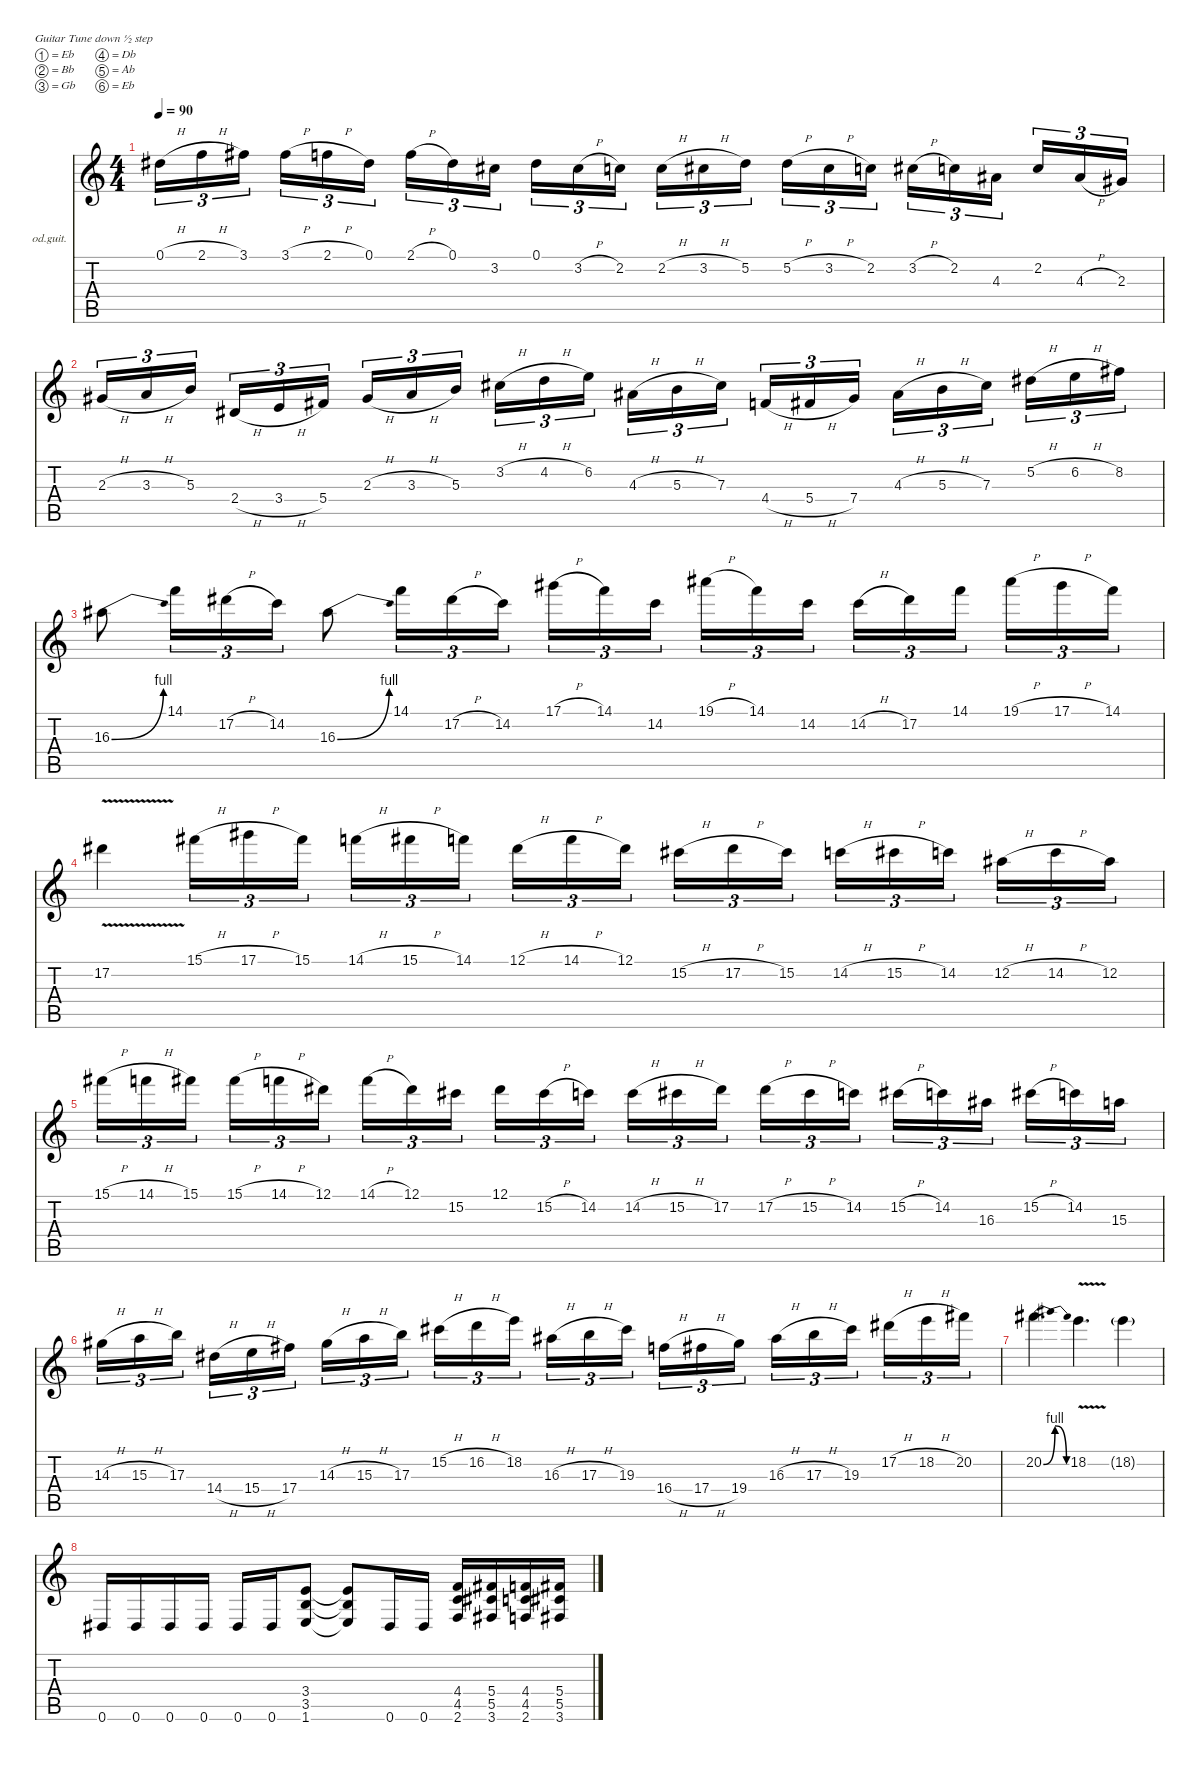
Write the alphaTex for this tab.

\defaultSystemsLayout 4
\hideDynamics
\bracketExtendMode nobrackets
\firstSystemTrackNameOrientation horizontal
\otherSystemsTrackNameOrientation horizontal
\track ("Guitar 1 (Dave Mustaine)" "od.guit.") {instrument overdrivenguitar}
\staff {score tabs}
\tuning (Eb4 Bb3 Gb3 Db3 Ab2 Eb2)
\ts (4 4)
\tempo 90
\clef g2
\ks c
0.1{h acc #}.16{tu (3 2) dy ff beam Down} 2.1{h}.16{tu (3 2) beam Down} 3.1{acc #}.16{tu (3 2) beam Down} 3.1{h acc #}.16{tu (3 2) beam Down} 2.1{h}.16{tu (3 2) beam Down} 0.1{acc #}.16{tu (3 2) beam Down} 2.1{h}.16{tu (3 2) beam Down} 0.1{acc #}.16{tu (3 2) beam Down} 3.2{acc #}.16{tu (3 2) beam Down} 0.1{acc #}.16{tu (3 2) beam Down} 3.2{h acc #}.16{tu (3 2) beam Down} 2.2.16{tu (3 2) beam Down} 2.2{h}.16{tu (3 2) beam Down} 3.2{h acc #}.16{tu (3 2) beam Down} 5.2{acc #}.16{tu (3 2) beam Down} 5.2{h acc #}.16{tu (3 2) beam Down} 3.2{h acc #}.16{tu (3 2) beam Down} 2.2.16{tu (3 2) beam Down} 3.2{h acc #}.16{tu (3 2) beam Down} 2.2.16{tu (3 2) beam Down} 4.3{acc #}.16{tu (3 2) beam Down} 2.2.16{tu (3 2) beam Up} 4.3{h acc #}.16{tu (3 2) beam Up} 2.3{acc #}.16{tu (3 2) beam Up} |
2.3{h acc #}.16{tu (3 2) beam Up} 3.3{h}.16{tu (3 2) beam Up} 5.3.16{tu (3 2) beam Up} 2.4{h acc #}.16{tu (3 2) beam Up} 3.4{h}.16{tu (3 2) beam Up} 5.4{acc #}.16{tu (3 2) beam Up} 2.3{h acc #}.16{tu (3 2) beam Up} 3.3{h}.16{tu (3 2) beam Up} 5.3.16{tu (3 2) beam Up} 3.2{h acc #}.16{tu (3 2) beam Down} 4.2{h}.16{tu (3 2) beam Down} 6.2.16{tu (3 2) beam Down} 4.3{h acc #}.16{tu (3 2) beam Down} 5.3{h}.16{tu (3 2) beam Down} 7.3{acc #}.16{tu (3 2) beam Down} 4.4{h}.16{tu (3 2) beam Up} 5.4{h acc #}.16{tu (3 2) beam Up} 7.4{acc #}.16{tu (3 2) beam Up} 4.3{h acc #}.16{tu (3 2) beam Down} 5.3{h}.16{tu (3 2) beam Down} 7.3{acc #}.16{tu (3 2) beam Down} 5.2{h acc #}.16{tu (3 2) beam Down} 6.2{h}.16{tu (3 2) beam Down} 8.2{acc #}.16{tu (3 2) beam Down} |
16.3{be (bend 0 0 15 4) acc #}.8{beam Down} 14.1.16{tu (3 2) beam Down} 17.2{h acc #}.16{tu (3 2) beam Down} 14.2.16{tu (3 2) beam Down} 16.3{be (bend 0 0 15 4) acc #}.8{beam Down} 14.1.16{tu (3 2) beam Down} 17.2{h acc #}.16{tu (3 2) beam Down} 14.2.16{tu (3 2) beam Down} 17.1{h acc #}.16{tu (3 2) beam Down} 14.1.16{tu (3 2) beam Down} 14.2.16{tu (3 2) beam Down} 19.1{h acc #}.16{tu (3 2) beam Down} 14.1.16{tu (3 2) beam Down} 14.2.16{tu (3 2) beam Down} 14.2{h}.16{tu (3 2) beam Down} 17.2{acc #}.16{tu (3 2) beam Down} 14.1.16{tu (3 2) beam Down} 19.1{h acc #}.16{tu (3 2) beam Down} 17.1{h acc #}.16{tu (3 2) beam Down} 14.1.16{tu (3 2) beam Down} |
17.2{v acc #}.4{beam Down} 15.1{h acc #}.16{tu (3 2) beam Down} 17.1{h acc #}.16{tu (3 2) beam Down} 15.1{acc #}.16{tu (3 2) beam Down} 14.1{h}.16{tu (3 2) beam Down} 15.1{h acc #}.16{tu (3 2) beam Down} 14.1.16{tu (3 2) beam Down} 12.1{h acc #}.16{tu (3 2) beam Down} 14.1{h}.16{tu (3 2) beam Down} 12.1{acc #}.16{tu (3 2) beam Down} 15.2{h acc #}.16{tu (3 2) beam Down} 17.2{h acc #}.16{tu (3 2) beam Down} 15.2{acc #}.16{tu (3 2) beam Down} 14.2{h}.16{tu (3 2) beam Down} 15.2{h acc #}.16{tu (3 2) beam Down} 14.2.16{tu (3 2) beam Down} 12.2{h acc #}.16{tu (3 2) beam Down} 14.2{h}.16{tu (3 2) beam Down} 12.2{acc #}.16{tu (3 2) beam Down} |
15.1{h acc #}.16{tu (3 2) beam Down} 14.1{h}.16{tu (3 2) beam Down} 15.1{acc #}.16{tu (3 2) beam Down} 15.1{h acc #}.16{tu (3 2) beam Down} 14.1{h}.16{tu (3 2) beam Down} 12.1{acc #}.16{tu (3 2) beam Down} 14.1{h}.16{tu (3 2) beam Down} 12.1{acc #}.16{tu (3 2) beam Down} 15.2{acc #}.16{tu (3 2) beam Down} 12.1{acc #}.16{tu (3 2) beam Down} 15.2{h acc #}.16{tu (3 2) beam Down} 14.2.16{tu (3 2) beam Down} 14.2{h}.16{tu (3 2) beam Down} 15.2{h acc #}.16{tu (3 2) beam Down} 17.2{acc #}.16{tu (3 2) beam Down} 17.2{h acc #}.16{tu (3 2) beam Down} 15.2{h acc #}.16{tu (3 2) beam Down} 14.2.16{tu (3 2) beam Down} 15.2{h acc #}.16{tu (3 2) beam Down} 14.2.16{tu (3 2) beam Down} 16.3{acc #}.16{tu (3 2) beam Down} 15.2{h acc #}.16{tu (3 2) beam Down} 14.2.16{tu (3 2) beam Down} 15.3.16{tu (3 2) beam Down} |
14.3{h acc #}.16{tu (3 2) beam Down} 15.3{h}.16{tu (3 2) beam Down} 17.3.16{tu (3 2) beam Down} 14.4{h acc #}.16{tu (3 2) beam Down} 15.4{h}.16{tu (3 2) beam Down} 17.4{acc #}.16{tu (3 2) beam Down} 14.3{h acc #}.16{tu (3 2) beam Down} 15.3{h}.16{tu (3 2) beam Down} 17.3.16{tu (3 2) beam Down} 15.2{h acc #}.16{tu (3 2) beam Down} 16.2{h}.16{tu (3 2) beam Down} 18.2.16{tu (3 2) beam Down} 16.3{h acc #}.16{tu (3 2) beam Down} 17.3{h}.16{tu (3 2) beam Down} 19.3{acc #}.16{tu (3 2) beam Down} 16.4{h}.16{tu (3 2) beam Down} 17.4{h acc #}.16{tu (3 2) beam Down} 19.4{acc #}.16{tu (3 2) beam Down} 16.3{h acc #}.16{tu (3 2) beam Down} 17.3{h}.16{tu (3 2) beam Down} 19.3{acc #}.16{tu (3 2) beam Down} 17.2{h acc #}.16{tu (3 2) beam Down} 18.2{h}.16{tu (3 2) beam Down} 20.2{acc #}.16{tu (3 2) beam Down} |
20.2{be (bendrelease 0 0 15 4 30 4 45 0) acc #}.4{d beam Down} 18.2{v}.4{d beam Down} 18.2{g}.4{dy f beam Down} |
0.6{acc #}.16{dy mf beam Up} 0.6{acc #}.16{beam Up} 0.6{acc #}.16{beam Up} 0.6{acc #}.16{beam Up} 0.6{acc #}.16{beam Up} 0.6{acc #}.16{beam Up} (3.4 3.5 1.6).8{beam Up} (3.4{t} 3.5{t} 1.6{t}).8{dy f beam Up} 0.6{acc #}.16{dy mf beam Up} 0.6{acc #}.16{beam Up} (4.4 4.5 2.6).16{beam Up} (5.4{acc #} 5.5{acc #} 3.6{acc #}).16{beam Up} (4.4 4.5 2.6).16{beam Up} (5.4{acc #} 5.5{acc #} 3.6{acc #}).16{beam Up}
